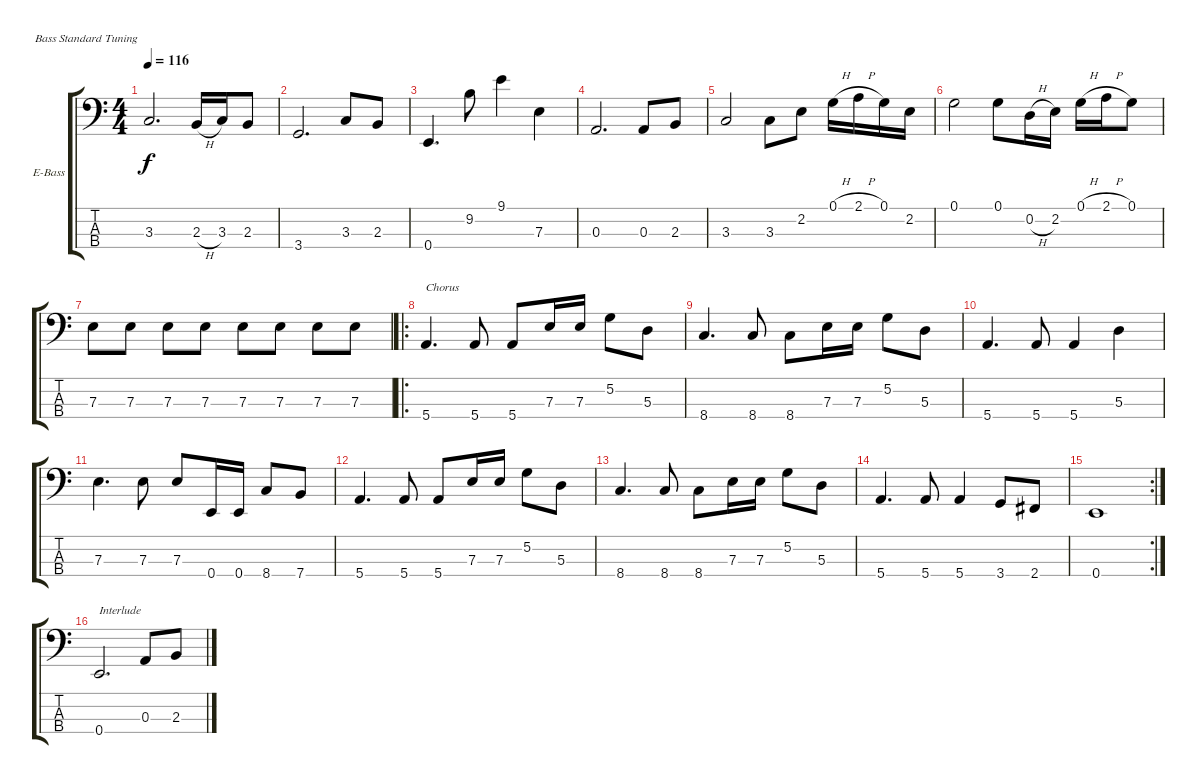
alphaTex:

\bracketExtendMode groupsimilarinstruments
\firstSystemTrackNameOrientation horizontal
\otherSystemsTrackNameOrientation horizontal
\track ("BASS" "E-Bass") {instrument electricbassfinger}
\staff {score tabs}
\tuning (G2 D2 A1 E1)
\ts (4 4)
\tempo 116
\clef f4
\ks c
3.3.2{d dy f} 2.3{h}.16 3.3.16 2.3.8 |
3.4.2{d} 3.3.8 2.3.8 |
0.4.4{d} 9.2.8 9.1.4 7.3.4 |
0.3.2{d} 0.3.8 2.3.8 |
3.3.2 3.3.8 2.2.8 0.1{h}.16 2.1{h}.16 0.1.16 2.2.16 |
0.1.2 0.1.8 0.2{h}.16 2.2.16 0.1{h}.16 2.1{h}.16 0.1.8 |
7.3.8 7.3.8 7.3.8 7.3.8 7.3.8 7.3.8 7.3.8 7.3.8 |
\ro
5.4.4{d txt "Chorus"} 5.4.8 5.4.8 7.3.16 7.3.16 5.2.8 5.3.8 |
8.4.4{d} 8.4.8 8.4.8 7.3.16 7.3.16 5.2.8 5.3.8 |
5.4.4{d} 5.4.8 5.4.4 5.3.4 |
7.3.4{d} 7.3.8 7.3.8 0.4.16 0.4.16 8.4.8 7.4.8 |
5.4.4{d} 5.4.8 5.4.8 7.3.16 7.3.16 5.2.8 5.3.8 |
8.4.4{d} 8.4.8 8.4.8 7.3.16 7.3.16 5.2.8 5.3.8 |
5.4.4{d} 5.4.8 5.4.4 3.4.8 2.4.8 |
\rc 2
0.4.1 |
0.4.2{d txt "Interlude"} 0.3.8 2.3.8
